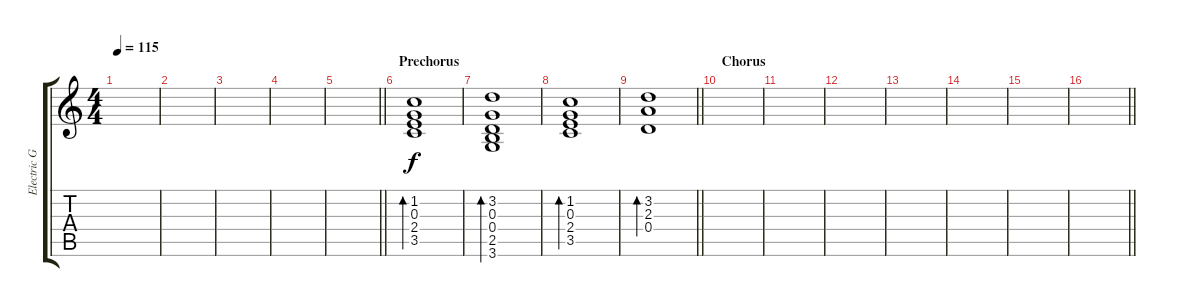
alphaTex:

\track ("Electric Guitar" "Electric G") {instrument overdrivenguitar}
\staff {score tabs}
\tuning (E4 B3 G3 D3 A2 E2) {hide}
\ts (4 4)
\tempo 115
\clef g2
\ks c
|
|
|
|
\barLineRight lightlight
|
\section ("" "Prechorus")
(1.2 0.3 2.4 3.5).1{bd 120} |
(3.2 0.3 0.4 2.5 3.6).1{bd 120} |
(1.2 0.3 2.4 3.5).1{bd 120} |
\barLineRight lightlight
(3.2 2.3 0.4).1{bd 120} |
\section ("" "Chorus")
|
|
|
|
|
|
\barLineRight lightlight
